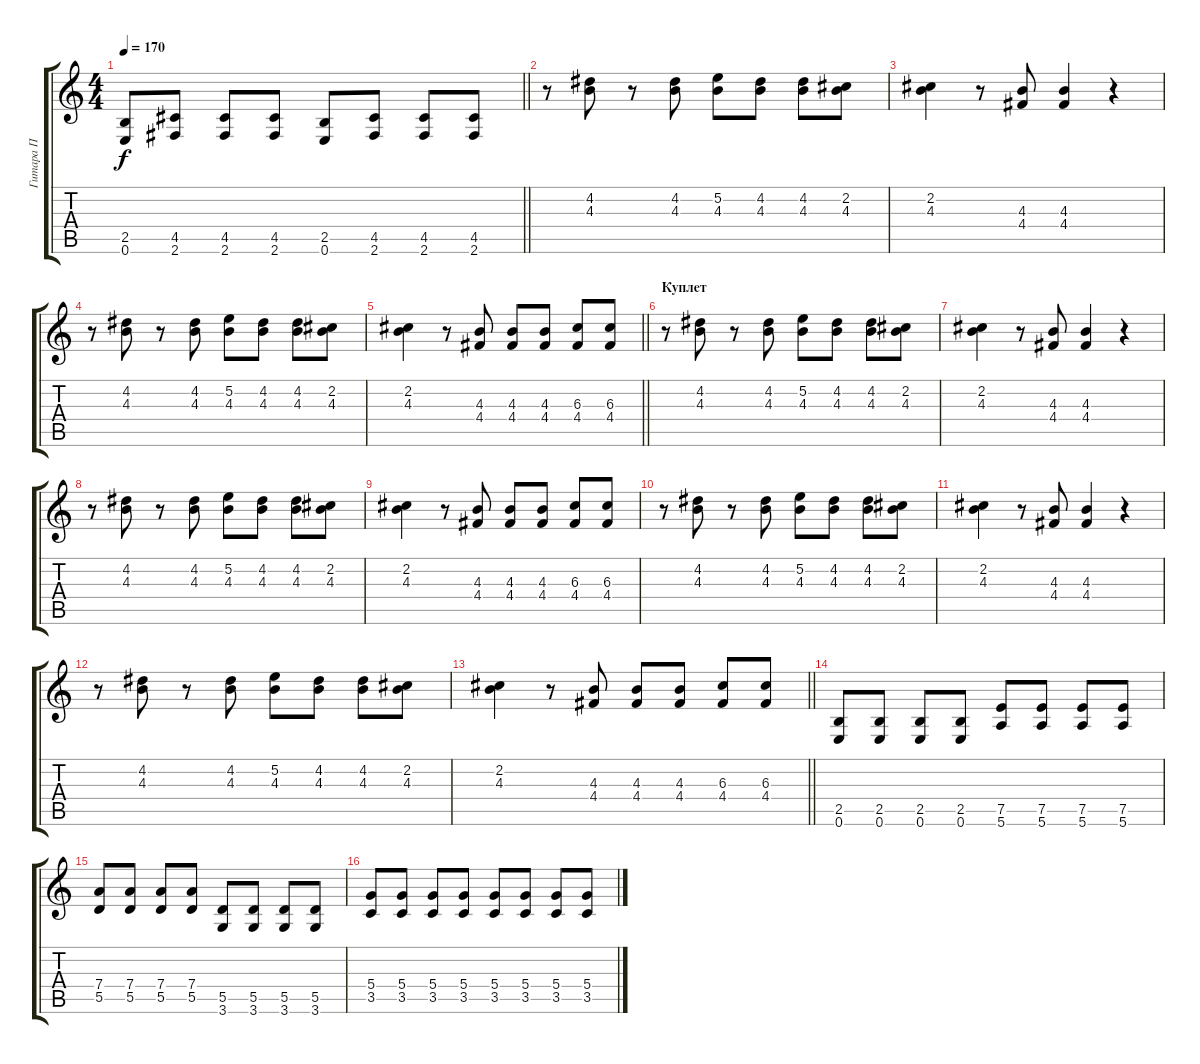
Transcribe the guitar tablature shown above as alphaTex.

\track ("Гитара П" "Гитара П") {instrument overdrivenguitar}
\staff {score tabs}
\tuning (E4 B3 G3 D3 A2 E2) {hide}
\ts (4 4)
\tempo 170
\clef g2
\barLineRight lightlight
\ks c
(2.5 0.6).8{dy f} (4.5 2.6).8 (4.5 2.6).8 (4.5 2.6).8 (2.5 0.6).8 (4.5 2.6).8 (4.5 2.6).8 (4.5 2.6).8 |
\section ("" " ")
r.8 (4.2 4.3).8 r.8 (4.2 4.3).8 (5.2 4.3).8 (4.2 4.3).8 (4.2 4.3).8 (2.2 4.3).8 |
(2.2 4.3).4 r.8 (4.3 4.4).8 (4.3 4.4).4 r.4 |
r.8 (4.2 4.3).8 r.8 (4.2 4.3).8 (5.2 4.3).8 (4.2 4.3).8 (4.2 4.3).8 (2.2 4.3).8 |
\barLineRight lightlight
(2.2 4.3).4 r.8 (4.3 4.4).8 (4.3 4.4).8 (4.3 4.4).8 (6.3 4.4).8 (6.3 4.4).8 |
\section ("" "Куплет")
r.8 (4.2 4.3).8 r.8 (4.2 4.3).8 (5.2 4.3).8 (4.2 4.3).8 (4.2 4.3).8 (2.2 4.3).8 |
(2.2 4.3).4 r.8 (4.3 4.4).8 (4.3 4.4).4 r.4 |
r.8 (4.2 4.3).8 r.8 (4.2 4.3).8 (5.2 4.3).8 (4.2 4.3).8 (4.2 4.3).8 (2.2 4.3).8 |
(2.2 4.3).4 r.8 (4.3 4.4).8 (4.3 4.4).8 (4.3 4.4).8 (6.3 4.4).8 (6.3 4.4).8 |
r.8 (4.2 4.3).8 r.8 (4.2 4.3).8 (5.2 4.3).8 (4.2 4.3).8 (4.2 4.3).8 (2.2 4.3).8 |
(2.2 4.3).4 r.8 (4.3 4.4).8 (4.3 4.4).4 r.4 |
r.8 (4.2 4.3).8 r.8 (4.2 4.3).8 (5.2 4.3).8 (4.2 4.3).8 (4.2 4.3).8 (2.2 4.3).8 |
\barLineRight lightlight
(2.2 4.3).4 r.8 (4.3 4.4).8 (4.3 4.4).8 (4.3 4.4).8 (6.3 4.4).8 (6.3 4.4).8 |
\section ("" " ")
(2.5 0.6).8 (2.5 0.6).8 (2.5 0.6).8 (2.5 0.6).8 (7.5 5.6).8 (7.5 5.6).8 (7.5 5.6).8 (7.5 5.6).8 |
(7.4 5.5).8 (7.4 5.5).8 (7.4 5.5).8 (7.4 5.5).8 (5.5 3.6).8 (5.5 3.6).8 (5.5 3.6).8 (5.5 3.6).8 |
(5.4 3.5).8 (5.4 3.5).8 (5.4 3.5).8 (5.4 3.5).8 (5.4 3.5).8 (5.4 3.5).8 (5.4 3.5).8 (5.4 3.5).8
